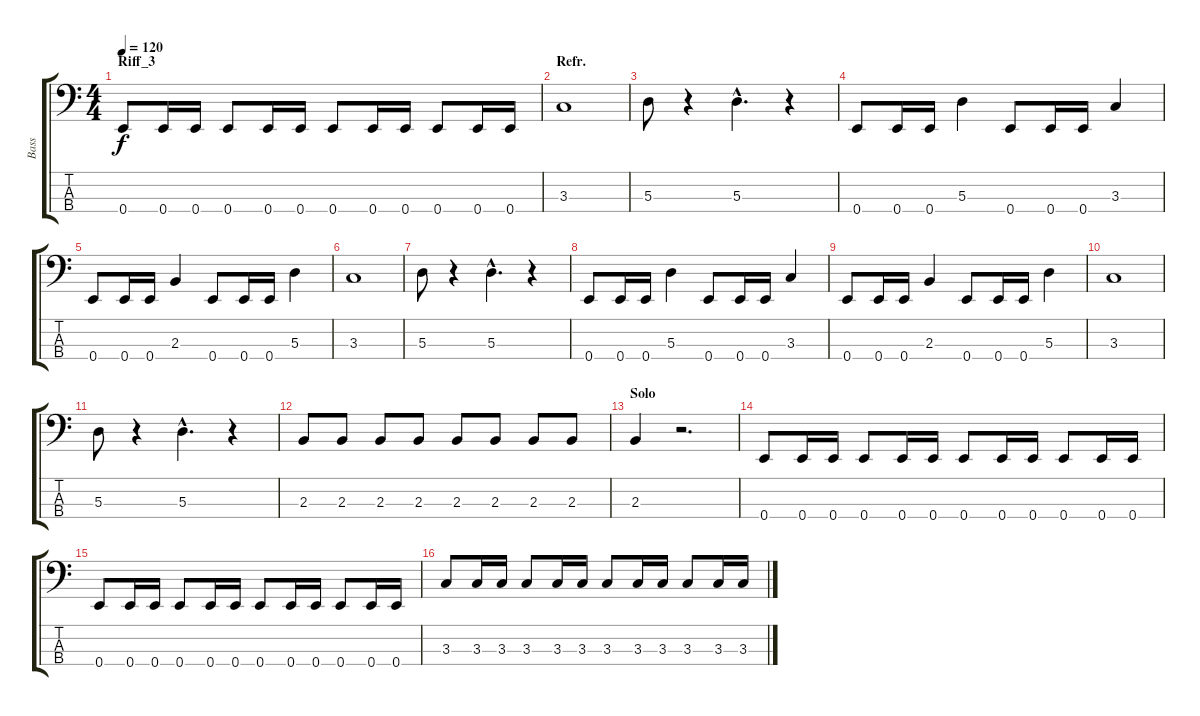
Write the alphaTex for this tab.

\track ("Bass" "Bass") {instrument electricbasspick}
\staff {score tabs}
\tuning (G2 D2 A1 E1) {hide}
\ts (4 4)
\section ("" "Riff_3")
\tempo 120
\clef f4
\ks c
0.4.8{dy f} 0.4.16 0.4.16 0.4.8 0.4.16 0.4.16 0.4.8 0.4.16 0.4.16 0.4.8 0.4.16 0.4.16 |
\section ("" "Refr.")
3.3.1 |
5.3.8 r.4 5.3{hac}.4{d} r.4 |
0.4.8 0.4.16 0.4.16 5.3.4 0.4.8 0.4.16 0.4.16 3.3.4 |
0.4.8 0.4.16 0.4.16 2.3.4 0.4.8 0.4.16 0.4.16 5.3.4 |
3.3.1 |
5.3.8 r.4 5.3{hac}.4{d} r.4 |
0.4.8 0.4.16 0.4.16 5.3.4 0.4.8 0.4.16 0.4.16 3.3.4 |
0.4.8 0.4.16 0.4.16 2.3.4 0.4.8 0.4.16 0.4.16 5.3.4 |
3.3.1 |
5.3.8 r.4 5.3{hac}.4{d} r.4 |
2.3.8 2.3.8 2.3.8 2.3.8 2.3.8 2.3.8 2.3.8 2.3.8 |
\section ("" "Solo")
2.3.4 r.2{d} |
0.4.8 0.4.16 0.4.16 0.4.8 0.4.16 0.4.16 0.4.8 0.4.16 0.4.16 0.4.8 0.4.16 0.4.16 |
0.4.8 0.4.16 0.4.16 0.4.8 0.4.16 0.4.16 0.4.8 0.4.16 0.4.16 0.4.8 0.4.16 0.4.16 |
3.3.8 3.3.16 3.3.16 3.3.8 3.3.16 3.3.16 3.3.8 3.3.16 3.3.16 3.3.8 3.3.16 3.3.16
